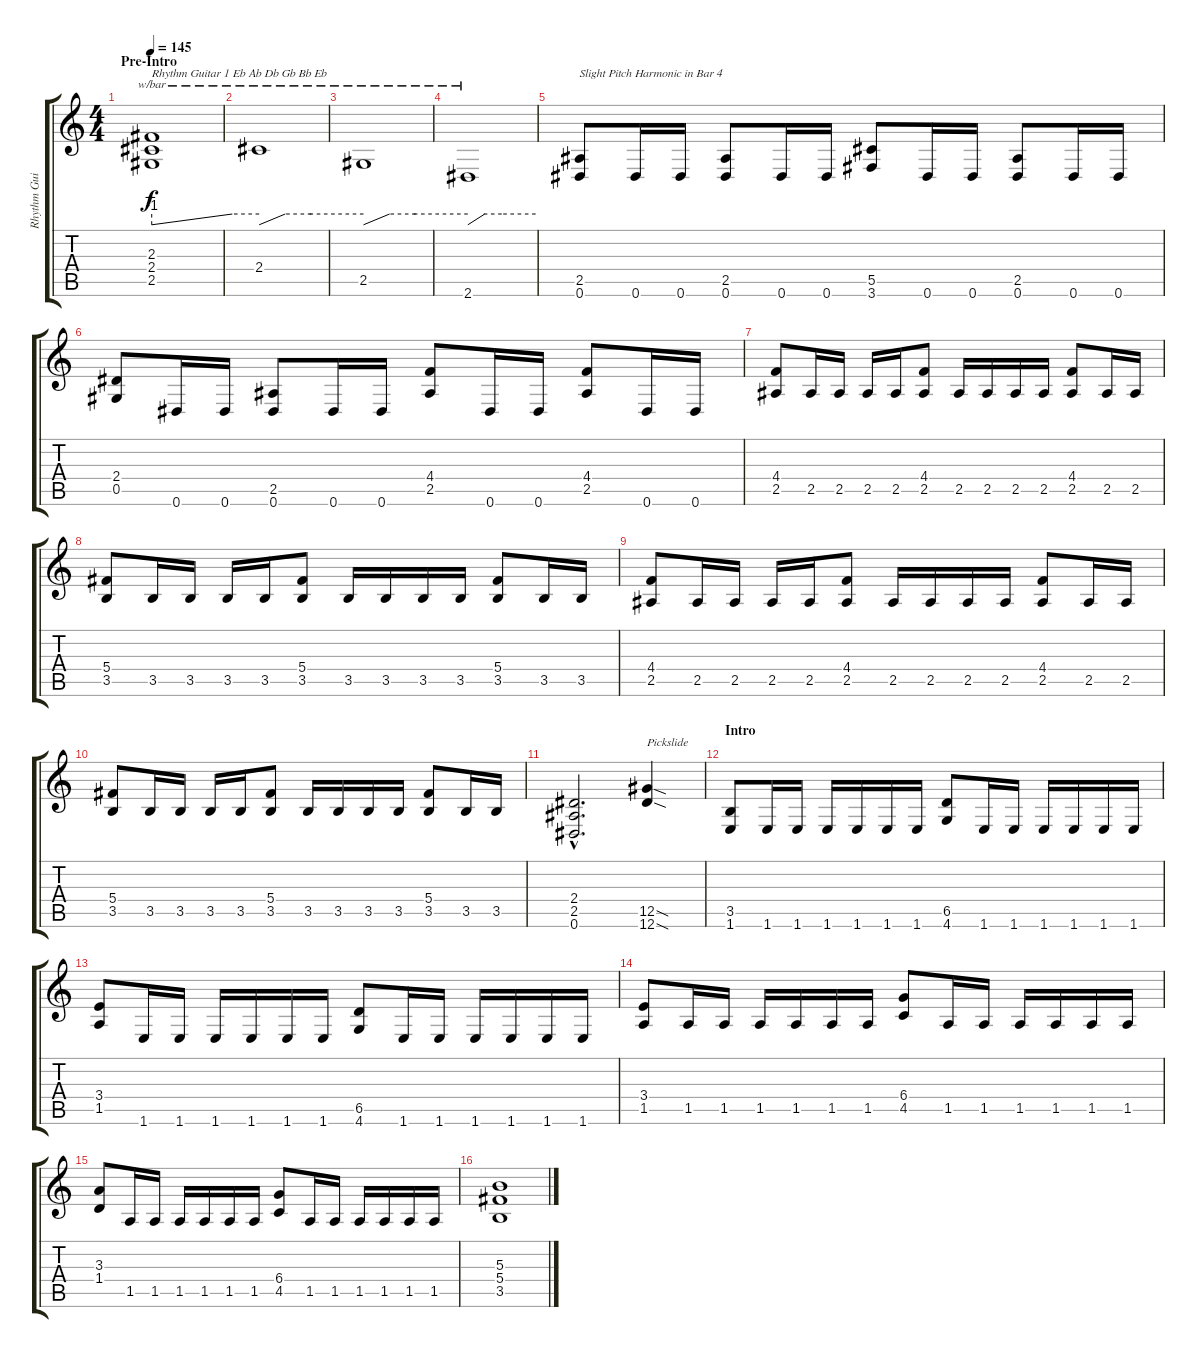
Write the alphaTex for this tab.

\track ("Rhythm Guitar 1" "Rhythm Gui") {instrument distortionguitar}
\staff {score tabs}
\tuning (Eb4 Bb3 Gb3 Db3 Ab2 Eb2) {hide}
\ts (4 4)
\section ("" "Pre-Intro")
\tempo 145
\clef g2
\ks c
(2.3 2.4 2.5).1{tbe (custom default 0 -4 45 0 60 0) txt "Rhythm Guitar 1 Eb Ab Db Gb Bb Eb" dy f instrument distortionguitar} |
2.4.1{tbe (custom default 0 -4 15 0 30 0 60 0)} |
2.5.1{tbe (custom default 0 -4 15 0 30 0 60 0)} |
2.6.1{tbe (custom default 0 -4 15 0 30 0 60 0)} |
(2.5 0.6).8{txt "Slight Pitch Harmonic in Bar 4"} 0.6.16 0.6.16 (2.5 0.6).8 0.6.16 0.6.16 (5.5 3.6).8 0.6.16 0.6.16 (2.5 0.6).8 0.6.16 0.6.16 |
(2.4 0.5).8 0.6.16 0.6.16 (2.5 0.6).8 0.6.16 0.6.16 (4.4 2.5).8 0.6.16 0.6.16 (4.4 2.5).8 0.6.16 0.6.16 |
(4.4 2.5).8 2.5.16 2.5.16 2.5.16 2.5.16 (4.4 2.5).8 2.5.16 2.5.16 2.5.16 2.5.16 (4.4 2.5).8 2.5.16 2.5.16 |
(5.4 3.5).8 3.5.16 3.5.16 3.5.16 3.5.16 (5.4 3.5).8 3.5.16 3.5.16 3.5.16 3.5.16 (5.4 3.5).8 3.5.16 3.5.16 |
(4.4 2.5).8 2.5.16 2.5.16 2.5.16 2.5.16 (4.4 2.5).8 2.5.16 2.5.16 2.5.16 2.5.16 (4.4 2.5).8 2.5.16 2.5.16 |
(5.4 3.5).8 3.5.16 3.5.16 3.5.16 3.5.16 (5.4 3.5).8 3.5.16 3.5.16 3.5.16 3.5.16 (5.4 3.5).8 3.5.16 3.5.16 |
(2.4{hac} 2.5{hac} 0.6{hac}).2{d} (12.5{sod} 12.6{sod}).4{txt "Pickslide"} |
\section ("" "Intro")
(3.5 1.6).8 1.6.16 1.6.16 1.6.16 1.6.16 1.6.16 1.6.16 (6.5 4.6).8 1.6.16 1.6.16 1.6.16 1.6.16 1.6.16 1.6.16 |
(3.4 1.5).8 1.6.16 1.6.16 1.6.16 1.6.16 1.6.16 1.6.16 (6.5 4.6).8 1.6.16 1.6.16 1.6.16 1.6.16 1.6.16 1.6.16 |
(3.4 1.5).8 1.5.16 1.5.16 1.5.16 1.5.16 1.5.16 1.5.16 (6.4 4.5).8 1.5.16 1.5.16 1.5.16 1.5.16 1.5.16 1.5.16 |
(3.3 1.4).8 1.5.16 1.5.16 1.5.16 1.5.16 1.5.16 1.5.16 (6.4 4.5).8 1.5.16 1.5.16 1.5.16 1.5.16 1.5.16 1.5.16 |
(5.3 5.4 3.5).1
